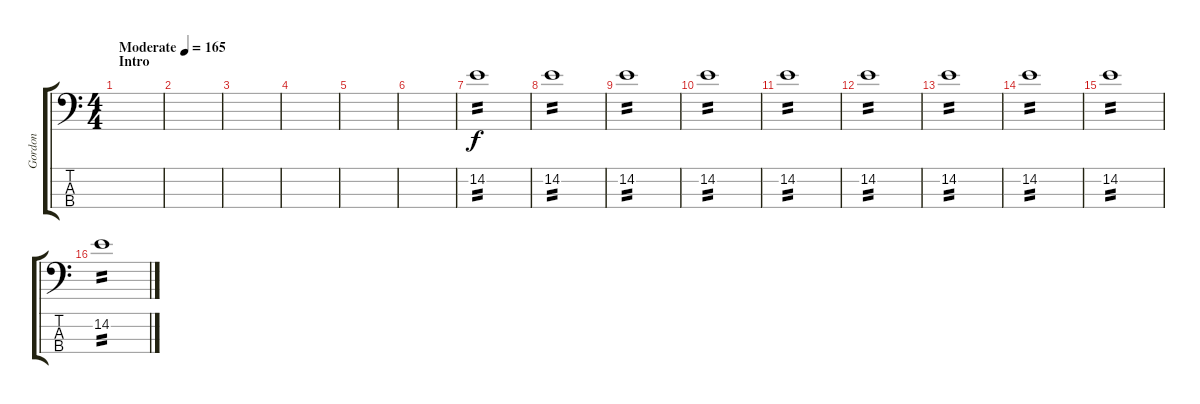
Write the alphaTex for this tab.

\track ("Gordon" "Gordon") {instrument electricbassfinger}
\staff {score tabs}
\tuning (G2 D2 A1 E1) {hide}
\ts (4 4)
\section ("" "Intro")
\tempo (165 "Moderate")
\clef f4
\ks c
|
|
|
|
|
|
14.2.1{tp 2} |
14.2.1{tp 2} |
14.2.1{tp 2} |
14.2.1{tp 2} |
14.2.1{tp 2} |
14.2.1{tp 2} |
14.2.1{tp 2} |
14.2.1{tp 2} |
14.2.1{tp 2} |
14.2.1{tp 2}
